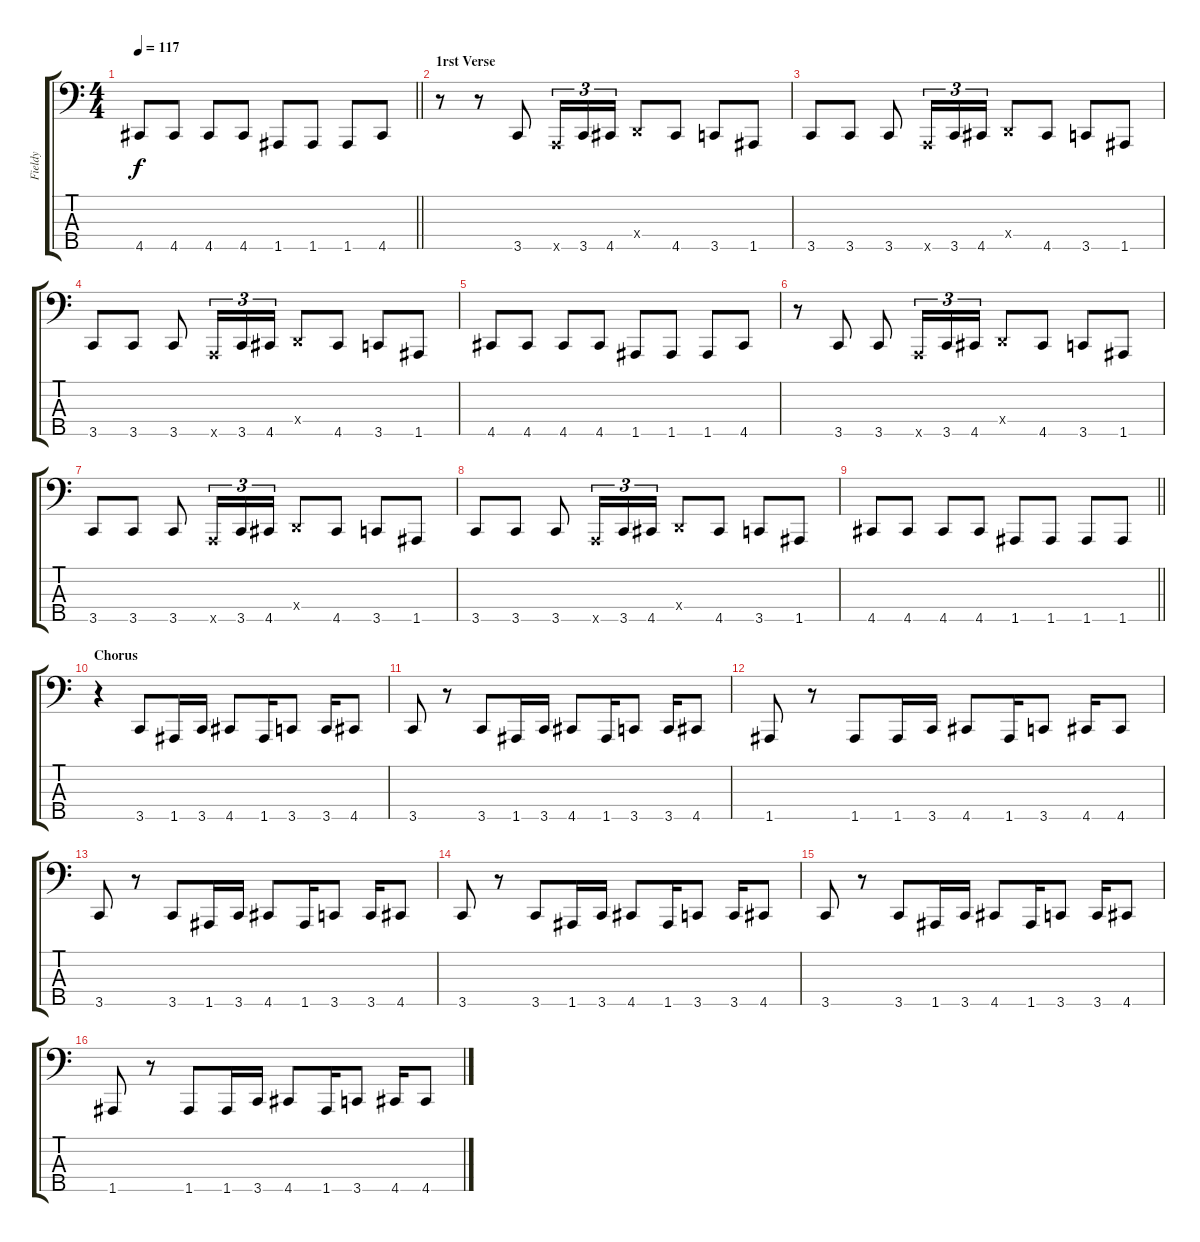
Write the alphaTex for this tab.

\track ("Fieldy" "Fieldy") {instrument slapbass2}
\staff {score tabs}
\tuning (F2 C2 G1 D1 A0) {hide}
\ts (4 4)
\tempo 117
\clef f4
\barLineRight lightlight
\ks c
4.5.8{dy f} 4.5.8 4.5.8 4.5.8 1.5.8 1.5.8 1.5.8 4.5.8 |
\section ("" "1rst Verse")
r.8{volume 9} r.8 3.5.8 0.5{x}.16{tu (3 2)} 3.5.16{tu (3 2)} 4.5.16{tu (3 2)} 0.4{x}.8 4.5.8 3.5.8 1.5.8 |
3.5.8 3.5.8 3.5.8 0.5{x}.16{tu (3 2)} 3.5.16{tu (3 2)} 4.5.16{tu (3 2)} 0.4{x}.8 4.5.8 3.5.8 1.5.8 |
3.5.8 3.5.8 3.5.8 0.5{x}.16{tu (3 2)} 3.5.16{tu (3 2)} 4.5.16{tu (3 2)} 0.4{x}.8 4.5.8 3.5.8 1.5.8 |
4.5.8 4.5.8 4.5.8 4.5.8 1.5.8 1.5.8 1.5.8 4.5.8 |
r.8 3.5.8 3.5.8 0.5{x}.16{tu (3 2)} 3.5.16{tu (3 2)} 4.5.16{tu (3 2)} 0.4{x}.8 4.5.8 3.5.8 1.5.8 |
3.5.8 3.5.8 3.5.8 0.5{x}.16{tu (3 2)} 3.5.16{tu (3 2)} 4.5.16{tu (3 2)} 0.4{x}.8 4.5.8 3.5.8 1.5.8 |
3.5.8 3.5.8 3.5.8 0.5{x}.16{tu (3 2)} 3.5.16{tu (3 2)} 4.5.16{tu (3 2)} 0.4{x}.8 4.5.8 3.5.8 1.5.8 |
\barLineRight lightlight
4.5.8 4.5.8 4.5.8 4.5.8 1.5.8 1.5.8 1.5.8 1.5.8 |
\section ("" "Chorus")
r.4{volume 15} 3.5.8 1.5.16 3.5.16 4.5.8 1.5.16 3.5.8 3.5.16 4.5.8 |
3.5.8 r.8 3.5.8 1.5.16 3.5.16 4.5.8 1.5.16 3.5.8 3.5.16 4.5.8 |
1.5.8 r.8 1.5.8 1.5.16 3.5.16 4.5.8 1.5.16 3.5.8 4.5.16 4.5.8 |
3.5.8 r.8 3.5.8 1.5.16 3.5.16 4.5.8 1.5.16 3.5.8 3.5.16 4.5.8 |
3.5.8 r.8 3.5.8 1.5.16 3.5.16 4.5.8 1.5.16 3.5.8 3.5.16 4.5.8 |
3.5.8 r.8 3.5.8 1.5.16 3.5.16 4.5.8 1.5.16 3.5.8 3.5.16 4.5.8 |
1.5.8 r.8 1.5.8 1.5.16 3.5.16 4.5.8 1.5.16 3.5.8 4.5.16 4.5.8
